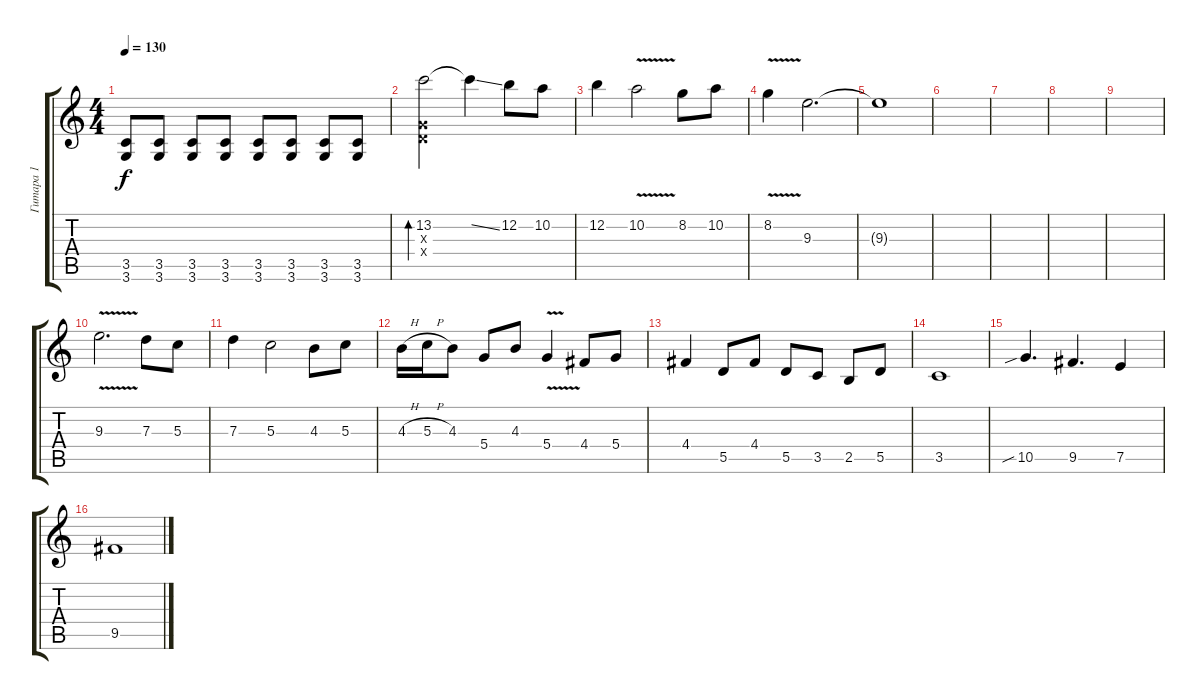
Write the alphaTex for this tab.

\track ("Гитара 1" "Гитара 1") {instrument distortionguitar}
\staff {score tabs}
\tuning (E4 B3 G3 D3 A2 E2) {hide}
\ts (4 4)
\tempo 130
\clef g2
\ks c
(3.5 3.6).8{dy f} (3.5 3.6).8 (3.5 3.6).8 (3.5 3.6).8 (3.5 3.6).8 (3.5 3.6).8 (3.5 3.6).8 (3.5 3.6).8 |
(13.2 0.3{x} 0.4{x}).2{bd 240} 13.2{ss t}.4 12.2.8 10.2.8 |
12.2.4 10.2{v}.2 8.2.8 10.2.8 |
8.2{v}.4 9.3.2{d} |
9.3{t}.1 |
|
|
|
|
9.3{v}.2{d} 7.3.8 5.3.8 |
7.3.4 5.3.2 4.3.8 5.3.8 |
4.3{h}.16 5.3{h}.16 4.3.8 5.4.8 4.3.8 5.4{v}.4 4.4.8 5.4.8 |
4.4.4 5.5.8 4.4.8 5.5.8 3.5.8 2.5.8 5.5.8 |
3.5.1 |
10.5{sib}.4{d} 9.5.4{d} 7.5.4 |
9.5.1
